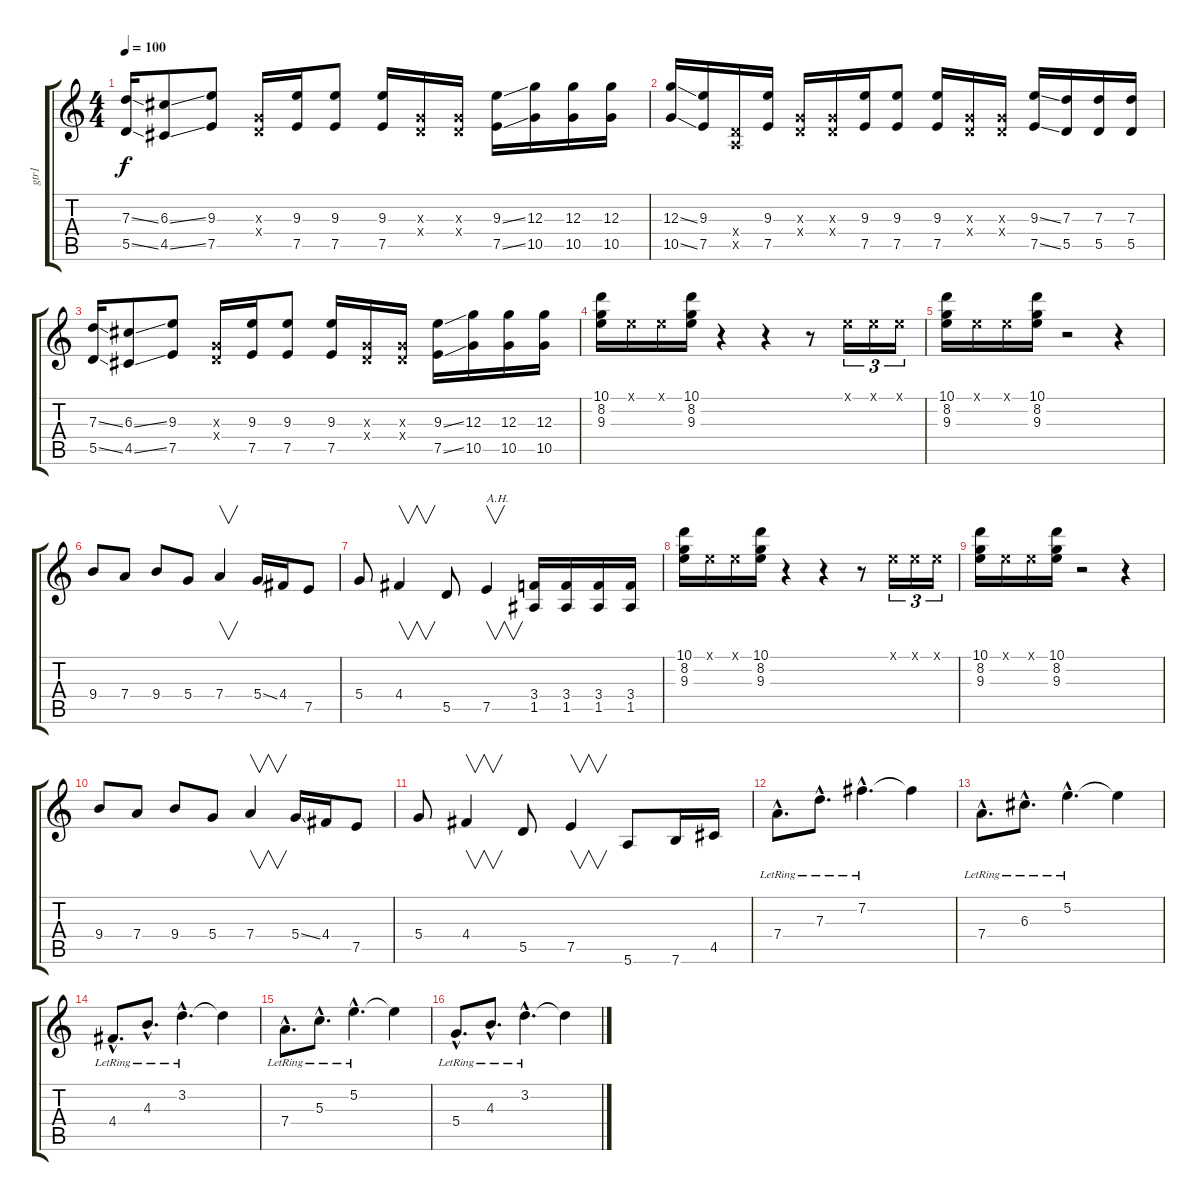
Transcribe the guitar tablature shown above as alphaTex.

\track ("gtr1" "gtr1") {instrument distortionguitar}
\staff {score tabs}
\tuning (E4 B3 G3 D3 A2 E2) {hide}
\ts (4 4)
\tempo 100
\clef g2
\ks c
(7.3{ss} 5.5{ss}).16{dy f} (6.3{ss} 4.5{ss}).8 (9.3 7.5).8 (0.3{x} 0.4{x}).16 (9.3 7.5).16 (9.3 7.5).8 (9.3 7.5).16 (0.3{x} 0.4{x}).16 (0.3{x} 0.4{x}).16 (9.3{ss} 7.5{ss}).16 (12.3 10.5).16 (12.3 10.5).16 (12.3 10.5).16 |
(12.3{ss} 10.5{ss}).16 (9.3 7.5).16 (0.4{x} 0.5{x}).16 (9.3 7.5).16 (0.3{x} 0.4{x}).16 (0.3{x} 0.4{x}).16 (9.3 7.5).16 (9.3 7.5).8 (9.3 7.5).16 (0.3{x} 0.4{x}).16 (0.3{x} 0.4{x}).16 (9.3{ss} 7.5{ss}).16 (7.3 5.5).16 (7.3 5.5).16 (7.3 5.5).16 |
(7.3{ss} 5.5{ss}).16 (6.3{ss} 4.5{ss}).8 (9.3 7.5).8 (0.3{x} 0.4{x}).16 (9.3 7.5).16 (9.3 7.5).8 (9.3 7.5).16 (0.3{x} 0.4{x}).16 (0.3{x} 0.4{x}).16 (9.3{ss} 7.5{ss}).16 (12.3 10.5).16 (12.3 10.5).16 (12.3 10.5).16 |
(10.1 8.2 9.3).16 0.1{x}.16 0.1{x}.16 (10.1 8.2 9.3).16 r.4 r.4 r.8 0.1{x}.16{tu (3 2)} 0.1{x}.16{tu (3 2)} 0.1{x}.16{tu (3 2)} |
(10.1 8.2 9.3).16 0.1{x}.16 0.1{x}.16 (10.1 8.2 9.3).16 r.2 r.4 |
9.4.8 7.4.8 9.4.8 5.4.8 7.4.4{v} 5.4{ss}.16 4.4.16 7.5.8 |
5.4.8 4.4.4{v} 5.5.8 7.5.4{v txt "A.H."} (3.4 1.5).16 (3.4 1.5).16 (3.4 1.5).16 (3.4 1.5).16 |
(10.1 8.2 9.3).16 0.1{x}.16 0.1{x}.16 (10.1 8.2 9.3).16 r.4 r.4 r.8 0.1{x}.16{tu (3 2)} 0.1{x}.16{tu (3 2)} 0.1{x}.16{tu (3 2)} |
(10.1 8.2 9.3).16 0.1{x}.16 0.1{x}.16 (10.1 8.2 9.3).16 r.2 r.4 |
9.4.8 7.4.8 9.4.8 5.4.8 7.4.4{v} 5.4{ss}.16 4.4.16 7.5.8 |
5.4.8 4.4.4{v} 5.5.8 7.5.4{v} 5.6.8 7.6.16 4.5.16 |
7.4{hac lr}.8{d instrument acousticguitarsteel} 7.3{hac lr}.8{d} 7.2{hac lr}.4{d} 7.2{t}.4 |
7.4{hac lr}.8{d} 6.3{hac lr}.8{d} 5.2{hac lr}.4{d} 5.2{t}.4 |
4.4{hac lr}.8{d} 4.3{hac lr}.8{d} 3.2{hac lr}.4{d} 3.2{t}.4 |
7.4{hac lr}.8{d} 5.3{hac lr}.8{d} 5.2{hac lr}.4{d} 5.2{t}.4 |
5.4{hac lr}.8{d} 4.3{hac lr}.8{d} 3.2{hac lr}.4{d} 3.2{t}.4
